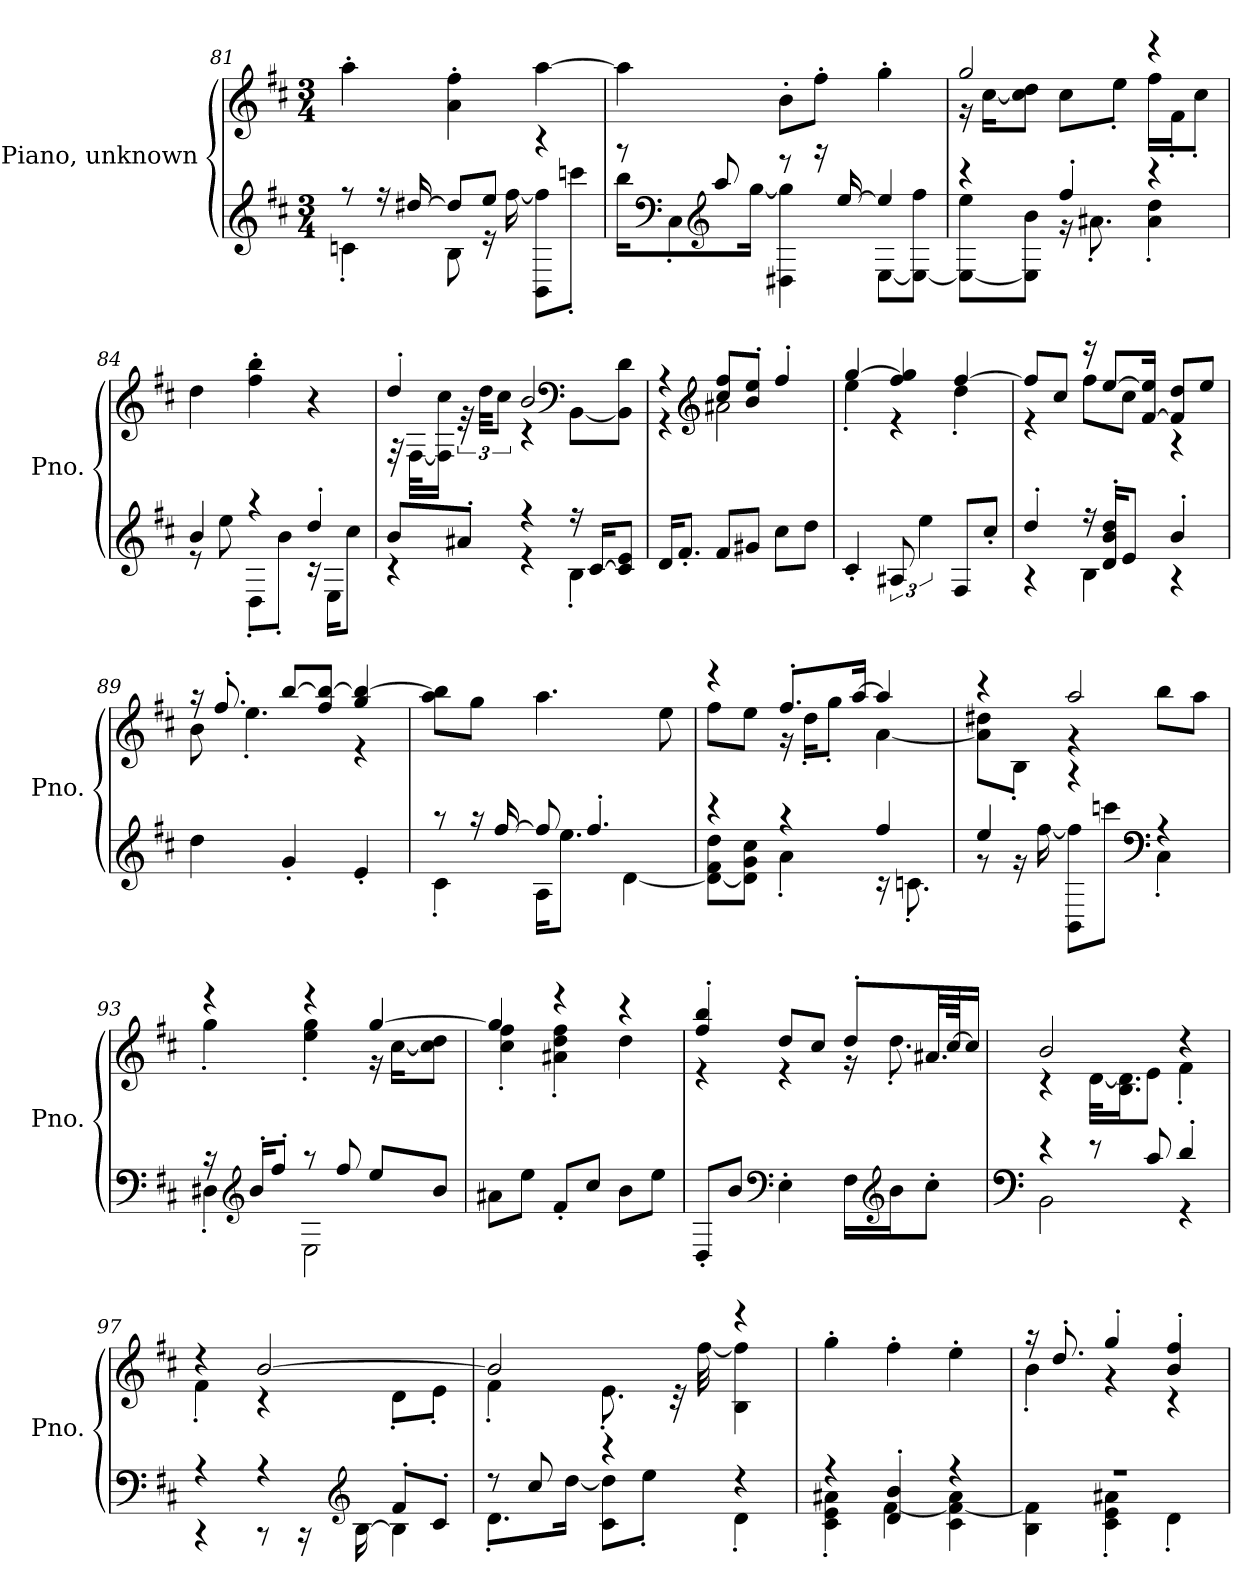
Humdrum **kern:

**kern	**kern
*part1	*part1
*staff2	*staff1
*I"Piano, unknown	*
*I'Pno.	*
!!LO:LB:g=z
*clefG2	*clefG2
*k[f#c#]	*k[f#c#]
*M3/4	*M3/4
=81	=81
*^	*
8r	4cn'\	4aa'\
16r	.	.
[16dd#X/	.	.
8dd#/L]	8B\	4a\' 4ff#\'
8ee/J	16r	.
.	[16ff#\	.
4r	8BB\ 8ff#\]L	[4aa\
.	8cccn'\J	.
=82	=82	=82
8r	16bb\KL	4aa\]
*clefF4	*	*
.	8C#'\	.
*clefG2	*	*
8aa/	.	.
.	[16gg\Jk	.
8r	4D#X\ 4gg\]	8b'\L
16r	.	8ff#'\J
[16ee/	.	.
4ee/]	[8E\L	4gg'\
.	8E\_ 8ff#\J	.
=83	=83	=83
*	*	*^
4r	8E\_ 8ee\L	2gg/	16r
.	.	.	[16cc#\KL
.	8E\] 8b\J	.	8cc#\] 8dd\J
4ff#'/	16r	.	8cc#\L
.	8.a#X'\	.	.
.	.	.	8ee'\J
4r	4a#\' 4dd\'	4r	16ff#\LL
.	.	.	16f#'\J
.	.	.	8cc#'\J
*	*	*v	*v
!!LO:LB:g=z
=84	=84	=84
4b/	8r	4dd\
.	8ee\	.
4r	8D'\L	4ff#\' 4bb\'
.	8b'\J	.
4dd'/	16r	4r
.	16E\KL	.
.	8cc#\J	.
=85	=85	=85
*	*	*^
8b/L	4r	4dd'/	32r
.	.	.	[32F#\KLL
.	.	.	16F#\] 16cc#\JJ
8a#X'/J	.	.	48r
.	.	.	48dd\KKL
.	.	.	12cc#\J
4r	4r	2b/	4r
*	*	*clefF4	*
16r	4B'\	.	[8BB\L
[16c#/KL	.	.	.
8c#/] 8e/J	.	.	8BB\] 8d\J
*v	*v	*	*
=86	=86	=86
16d/KL	4r	4r
8.f#'/J	.	.
*	*clefG2	*
8f#/L	8cc#/ 8ff#/L	2a#X\
8g#X/J	8b/' 8ee/'J	.
8cc#\L	4ff#'/	.
8dd\J	.	.
=87	=87	=87
4c#'/	[4gg/	4ee'\
12A#X/	4ff#/ 4gg/]	4r
6ee\	.	.
8F#/L	[4ff#/	4dd'\
8cc#'/J	.	.
!!LO:LB:g=z	!!
=88	=88	=88
*^	*	*
4dd'/	4r	8ff#/L]	4r
.	.	8cc#/J	.
16r	4B\	16r	8ff#\L
16d/' 16b/' 16dd/'KL	.	[8ee/L	.
8e/J	.	.	8cc#\J
.	.	[16f#/ 16ee/]Jk	.
4b'/	4r	8f#/] 8dd/L	4r
.	.	8ee/J	.
*v	*v	*	*
=89	=89	=89
4dd\	16r	8b\
.	8.ff#'/	.
.	.	4.ee'\
4g'/	[8bb/L	.
.	8ff#/ 8bb/_J	.
4e'/	4gg/ 4bb/_	4r
*	*v	*v
=90	=90
*^	*
8r	4c#'\	8aa\ 8bb\]L
16r	.	8gg\J
[16ff#/	.	.
8ff#/]	16A\KL	4.aa\
.	8.ee\J	.
4.ff#'/	.	.
.	[4d\	.
.	.	8ee\
=91	=91	=91
*	*	*^
4r	8d\_ 8f#\ 8dd\L	4r	8ff#\L
.	8d\] 8g\ 8cc#\J	.	8ee\J
4r	4a'\	8.ff#'/L	16r
.	.	.	16dd'\KL
.	.	.	8gg'\J
.	.	[16aa/Jk	.
4ff#/	16r	4aa/]	[4a\
.	8.cn'\	.	.
!!LO:PB:g=z	!!
=92	=92	=92	=92
4ee/	8r	4r	8a\] 8dd#X\L
.	16r	.	8B'\J
.	[16ff#\	.	.
4r	8BB\ 8ff#\]L	2aa/	4r
.	8cccn\J	.	.
*clefF4	*	*	*
4r	4C#'\	.	8bb\L
.	.	.	8aa\J
=93	=93	=93	=93
16r	4D#X'\	4r	4gg'\
*clefG2	*	*	*
16b'/KL	.	.	.
8ff#'/J	.	.	.
8r	2E\	4r	4ee\' 4gg\'
8ff#/	.	.	.
8ee/L	.	[4gg/	16r
.	.	.	[16cc#\KL
8b/J	.	.	8cc#\] 8dd\J
*v	*v	*	*
=94	=94	=94
8a#X\L	4gg/]	4cc#\' 4ff#\'
8ee\J	.	.
8f#'/L	4r	4a#X\' 4dd\' 4ff#\'
8cc#/J	.	.
8b\L	4r	4dd\
8ee\J	.	.
!!LO:LB:g=z	!!
=95	=95	=95
8D'/L	4ff#/' 4bb/'	4r
8b/J	.	.
*clefF4	*	*
4E'\	8dd/L	4r
.	8cc#/J	.
16F#\LL	8dd'/L	16r
*clefG2	*	*
16b\J	.	8.dd'\
8cc#'\J	32.a#X/LL	.
.	[64cc#/JK	.
.	16cc#/JJ]	.
=96	=96	=96
*clefF4	*	*
*^	*	*
4r	2BB\	2b/	4r
8r	.	.	[32d\KLL
.	.	.	16.B\ 16.d\]J
8c#/	.	.	8e\J
4d'/	4r	4r	4f#'\
=97	=97	=97	=97
4r	4r	4r	4f#'\
4r	8r	[2b/	4r
.	16r	.	.
*clefG2	*	*	*
.	[16B\	.	.
8f#'/L	4B\]	.	8d'\L
8c#'/J	.	.	8e'\J
=98	=98	=98	=98
8r	8.d'\L	2b/]	4f#'\
8cc#/	.	.	.
.	[16dd\Jk	.	.
4r	8c#\ 8dd\]L	.	8.e'\
.	8ee'\J	.	.
.	.	.	32r
.	.	.	[32ff#\
4r	4d'\	4r	4B\ 4ff#\]
*	*	*v	*v
!!LO:LB:g=z
=99	=99	=99
4r	4c#\' 4e\' 4a#X\'	4gg'\
4d/' 4b/'	[4f#\	4ff#'\
4r	4c#\ 4f#\_ 4a#\	4ee'\
=100	=100	=100
*	*	*^
2.r	4B\ 4f#\]	16r	4b'\
.	.	8.dd'/	.
.	4c#\' 4e\' 4a#X\'	4gg'/	4r
.	4d'\	4b/' 4ff#/'	4r
*v	*v	*	*
*	*v	*v
=	=
*-	*-
